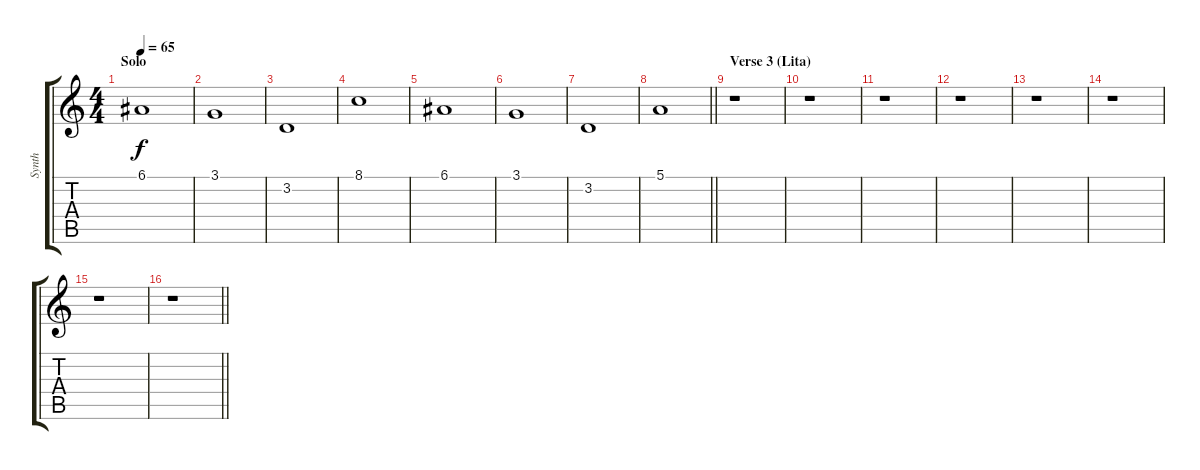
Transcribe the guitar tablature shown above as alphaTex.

\track ("Synth " "Synth ") {instrument lead7fifths}
\staff {score tabs}
\tuning (E4 B3 G3 D3 A2 E2) {hide}
\ts (4 4)
\section ("" "Solo")
\tempo 65
\clef g2
\ks c
6.1.1{dy f} |
3.1.1 |
3.2.1 |
8.1.1 |
6.1.1 |
3.1.1 |
3.2.1 |
\barLineRight lightlight
5.1.1 |
\section ("" "Verse 3 (Lita)")
r.1 |
r.1 |
r.1 |
r.1 |
r.1 |
r.1 |
r.1 |
\barLineRight lightlight
r.1
